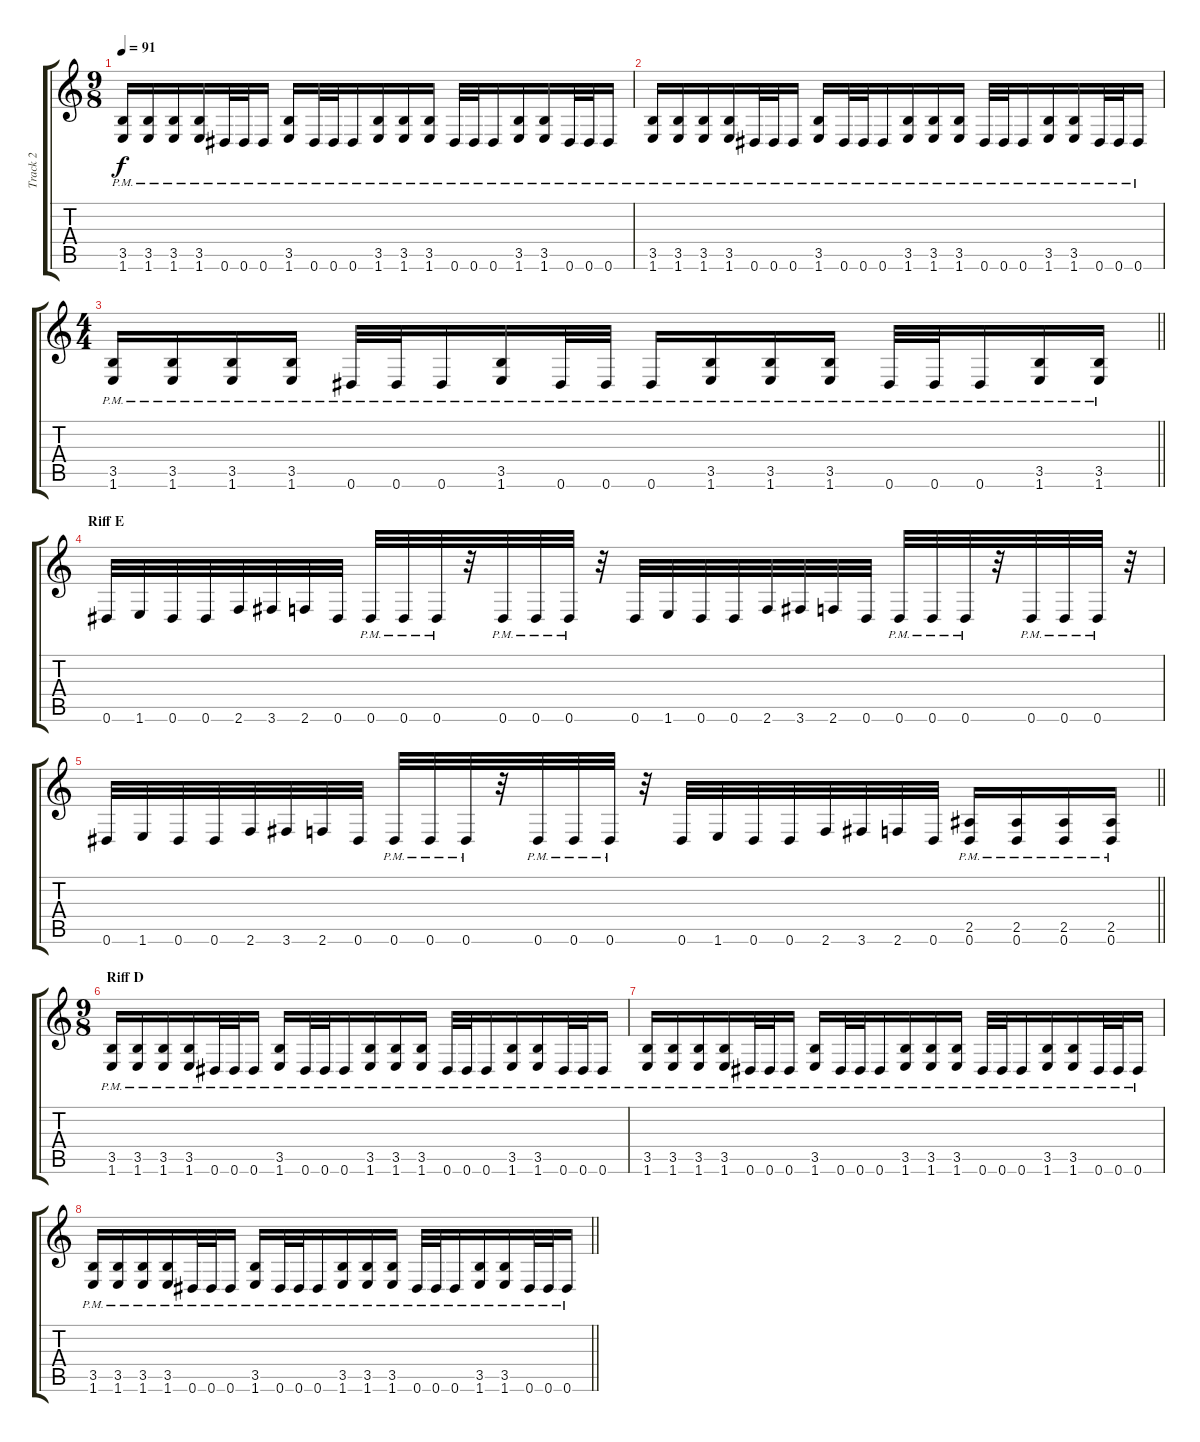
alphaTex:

\track ("Track 2" "Track 2") {instrument distortionguitar}
\staff {score tabs}
\tuning (Eb4 Bb3 Gb3 Db3 Ab2 Eb2) {hide}
\ts (9 8)
\tempo 91
\clef g2
\ks c
(3.5{pm} 1.6{pm}).16{dy f} (3.5{pm} 1.6{pm}).16 (3.5{pm} 1.6{pm}).16 (3.5{pm} 1.6{pm}).16 0.6{pm}.32 0.6{pm}.32 0.6{pm}.16 (3.5{pm} 1.6{pm}).16 0.6{pm}.32 0.6{pm}.32 0.6{pm}.16 (3.5{pm} 1.6{pm}).16 (3.5{pm} 1.6{pm}).16 (3.5{pm} 1.6{pm}).16 0.6{pm}.32 0.6{pm}.32 0.6{pm}.16 (3.5{pm} 1.6{pm}).16 (3.5{pm} 1.6{pm}).16 0.6{pm}.32 0.6{pm}.32 0.6{pm}.16 |
(3.5{pm} 1.6{pm}).16 (3.5{pm} 1.6{pm}).16 (3.5{pm} 1.6{pm}).16 (3.5{pm} 1.6{pm}).16 0.6{pm}.32 0.6{pm}.32 0.6{pm}.16 (3.5{pm} 1.6{pm}).16 0.6{pm}.32 0.6{pm}.32 0.6{pm}.16 (3.5{pm} 1.6{pm}).16 (3.5{pm} 1.6{pm}).16 (3.5{pm} 1.6{pm}).16 0.6{pm}.32 0.6{pm}.32 0.6{pm}.16 (3.5{pm} 1.6{pm}).16 (3.5{pm} 1.6{pm}).16 0.6{pm}.32 0.6{pm}.32 0.6{pm}.16 |
\ts (4 4)
\barLineRight lightlight
(3.5{pm} 1.6{pm}).16 (3.5{pm} 1.6{pm}).16 (3.5{pm} 1.6{pm}).16 (3.5{pm} 1.6{pm}).16 0.6{pm}.32 0.6{pm}.32 0.6{pm}.16 (3.5{pm} 1.6{pm}).16 0.6{pm}.32 0.6{pm}.32 0.6{pm}.16 (3.5{pm} 1.6{pm}).16 (3.5{pm} 1.6{pm}).16 (3.5{pm} 1.6{pm}).16 0.6{pm}.32 0.6{pm}.32 0.6{pm}.16 (3.5{pm} 1.6{pm}).16 (3.5{pm} 1.6{pm}).16 |
\section ("" "Riff E")
0.6.32 1.6.32 0.6.32 0.6.32 2.6.32 3.6.32 2.6.32 0.6.32 0.6{pm}.32 0.6{pm}.32 0.6{pm}.32 r.32 0.6{pm}.32 0.6{pm}.32 0.6{pm}.32 r.32 0.6.32 1.6.32 0.6.32 0.6.32 2.6.32 3.6.32 2.6.32 0.6.32 0.6{pm}.32 0.6{pm}.32 0.6{pm}.32 r.32 0.6{pm}.32 0.6{pm}.32 0.6{pm}.32 r.32 |
\barLineRight lightlight
0.6.32 1.6.32 0.6.32 0.6.32 2.6.32 3.6.32 2.6.32 0.6.32 0.6{pm}.32 0.6{pm}.32 0.6{pm}.32 r.32 0.6{pm}.32 0.6{pm}.32 0.6{pm}.32 r.32 0.6.32 1.6.32 0.6.32 0.6.32 2.6.32 3.6.32 2.6.32 0.6.32 (2.5{pm} 0.6{pm}).16 (2.5{pm} 0.6{pm}).16 (2.5{pm} 0.6{pm}).16 (2.5{pm} 0.6{pm}).16 |
\ts (9 8)
\section ("" "Riff D")
(3.5{pm} 1.6{pm}).16 (3.5{pm} 1.6{pm}).16 (3.5{pm} 1.6{pm}).16 (3.5{pm} 1.6{pm}).16 0.6{pm}.32 0.6{pm}.32 0.6{pm}.16 (3.5{pm} 1.6{pm}).16 0.6{pm}.32 0.6{pm}.32 0.6{pm}.16 (3.5{pm} 1.6{pm}).16 (3.5{pm} 1.6{pm}).16 (3.5{pm} 1.6{pm}).16 0.6{pm}.32 0.6{pm}.32 0.6{pm}.16 (3.5{pm} 1.6{pm}).16 (3.5{pm} 1.6{pm}).16 0.6{pm}.32 0.6{pm}.32 0.6{pm}.16 |
(3.5{pm} 1.6{pm}).16 (3.5{pm} 1.6{pm}).16 (3.5{pm} 1.6{pm}).16 (3.5{pm} 1.6{pm}).16 0.6{pm}.32 0.6{pm}.32 0.6{pm}.16 (3.5{pm} 1.6{pm}).16 0.6{pm}.32 0.6{pm}.32 0.6{pm}.16 (3.5{pm} 1.6{pm}).16 (3.5{pm} 1.6{pm}).16 (3.5{pm} 1.6{pm}).16 0.6{pm}.32 0.6{pm}.32 0.6{pm}.16 (3.5{pm} 1.6{pm}).16 (3.5{pm} 1.6{pm}).16 0.6{pm}.32 0.6{pm}.32 0.6{pm}.16 |
\barLineRight lightlight
(3.5{pm} 1.6{pm}).16 (3.5{pm} 1.6{pm}).16 (3.5{pm} 1.6{pm}).16 (3.5{pm} 1.6{pm}).16 0.6{pm}.32 0.6{pm}.32 0.6{pm}.16 (3.5{pm} 1.6{pm}).16 0.6{pm}.32 0.6{pm}.32 0.6{pm}.16 (3.5{pm} 1.6{pm}).16 (3.5{pm} 1.6{pm}).16 (3.5{pm} 1.6{pm}).16 0.6{pm}.32 0.6{pm}.32 0.6{pm}.16 (3.5{pm} 1.6{pm}).16 (3.5{pm} 1.6{pm}).16 0.6{pm}.32 0.6{pm}.32 0.6{pm}.16
